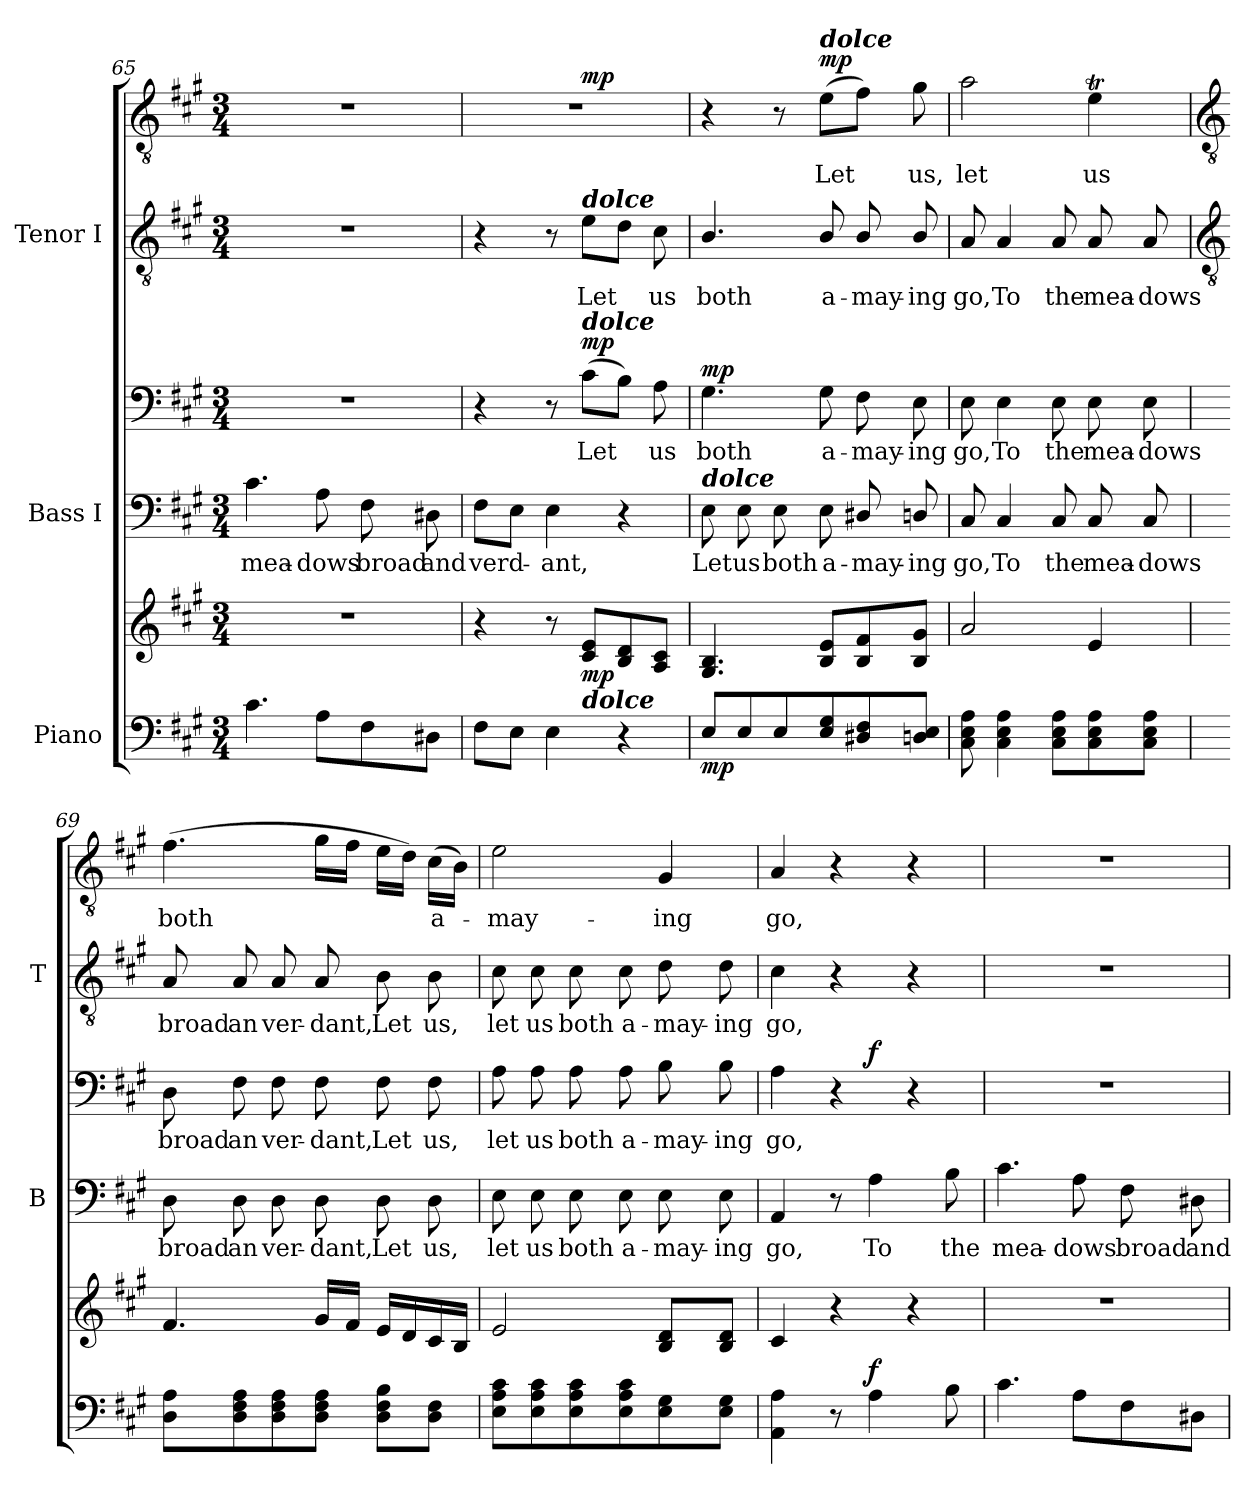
**kern	**kern	**dynam	**kern	**text	**kern	**text	**dynam	**kern	**text	**kern	**text	**dynam
*part3	*part3	*part3	*part2	*part2	*part2	*part2	*part2	*part1	*part1	*part1	*part1	*part1
*staff6	*staff5	*staff5/6	*staff4	*staff4	*staff3	*staff3	*staff3/4	*staff2	*staff2	*staff1	*staff1	*staff1/2
*I"Piano	*	*	*I"Bass I	*	*	*	*	*I"Tenor I	*	*	*	*
*	*	*	*I'B	*	*	*	*	*I'T	*	*	*	*
!!LO:LB:g=z
*clefF4	*clefG2	*	*clefF4	*	*clefF4	*	*	*clefGv2	*	*clefGv2	*	*
*k[f#c#g#]	*k[f#c#g#]	*	*k[f#c#g#]	*	*k[f#c#g#]	*	*	*k[f#c#g#]	*	*k[f#c#g#]	*	*
*A:	*A:	*	*A:	*	*A:	*	*	*A:	*	*A:	*	*
*M3/4	*M3/4	*	*M3/4	*	*M3/4	*	*	*M3/4	*	*M3/4	*	*
=65	=65	=65	=65	=65	=65	=65	=65	=65	=65	=65	=65	=65
!	!LO:N:vis=1	!	!	!LO:LY:b	!LO:N:vis=1	!	!	!LO:N:vis=1	!	!LO:N:vis=1	!	!
4.c#	2.r	.	4.c#	mea-	2.r	.	.	2.r	.	2.r	.	.
!	!	!	!	!LO:LY:b	!	!	!	!	!	!	!	!
8AL	.	.	8A	-dows	.	.	.	.	.	.	.	.
!	!	!	!	!LO:LY:b	!	!	!	!	!	!	!	!
8F#	.	.	8F#	broad	.	.	.	.	.	.	.	.
!	!	!	!	!LO:LY:b	!	!	!	!	!	!	!	!
8D#XJ	.	.	8D#X	and	.	.	.	.	.	.	.	.
=66	=66	=66	=66	=66	=66	=66	=66	=66	=66	=66	=66	=66
!	!	!	!	!LO:LY:b	!	!	!	!	!	!LO:N:vis=1	!	!
8F#L	4r	.	8F#L	verd-	4r	.	.	4r	.	2.r	.	.
8EJ	.	.	8EJ	.	.	.	.	.	.	.	.	.
!	!	!	!	!LO:LY:b	!	!	!	!	!	!	!	!
4E	8r	.	4E	ant,	8r	.	.	8r	.	.	.	.
!	!	!	!	!	!	!	!	!LO:TX:a:Bi:t=dolce	!	!	!	!
!	!	!	!	!	!LO:TX:a:Bi:t=dolce	!	!	!	!	!	!	!
!	!LO:TX:b:Bi:t=dolce	!	!	!	!	!	!	!	!	!	!	!
!	!	!LO:DY:b	!	!	!	!LO:LY:b	!LO:DY:b	!	!LO:LY:b	!	!	!LO:DY:b=2
.	8c# 8eL	mp	.	.	(>8c#L	Let	mp	8eL	Let	.	.	mp
4r	8B 8d	.	4r	.	8BJ)	.	.	8dJ	.	.	.	.
!	!	!	!	!	!	!LO:LY:b	!	!	!LO:LY:b	!	!	!
.	8A 8c#J	.	.	.	8A	us	.	8c#	us	.	.	.
=67	=67	=67	=67	=67	=67	=67	=67	=67	=67	=67	=67	=67
!	!	!	!LO:TX:a:Bi:t=dolce	!	!	!	!	!	!	!	!	!
!	!	!LO:DY:b=2	!	!LO:LY:b	!	!LO:LY:b	!LO:DY:b=2	!	!LO:LY:b	!	!	!
8EL	4.G# 4.B	mp	8E	Let	4.G#	both	mp	4.B/	both	4r	.	.
!	!	!	!	!LO:LY:b	!	!	!	!	!	!	!	!
8E	.	.	8E	us	.	.	.	.	.	.	.	.
!	!	!	!	!LO:LY:b	!	!	!	!	!	!	!	!
8E	.	.	8E	both	.	.	.	.	.	8r	.	.
!	!	!	!	!	!	!	!	!	!	!LO:TX:a:Bi:t=dolce	!	!
!	!	!	!	!LO:LY:b	!	!LO:LY:b	!	!	!LO:LY:b	!	!LO:LY:b	!LO:DY:b
8E 8G#	8B 8eL	.	8E	a-	8G#	a-	.	8B/	a-	(>8eL	Let	mp
!	!	!	!	!LO:LY:b	!	!LO:LY:b	!	!	!LO:LY:b	!	!	!
8D#X/ 8F#/	8B 8f#	.	8D#X/	-may-	8F#	-may-	.	8B/	-may-	8f#J)	.	.
!	!	!	!	!LO:LY:b	!	!LO:LY:b	!	!	!LO:LY:b	!	!LO:LY:b	!
8Dn 8EJ	8B 8g#J	.	8Dn/	-ing	8E	-ing	.	8B/	-ing	8g#	us,	.
=68	=68	=68	=68	=68	=68	=68	=68	=68	=68	=68	=68	=68
!	!	!	!	!LO:LY:b	!	!LO:LY:b	!	!	!LO:LY:b	!	!LO:LY:b	!
8C# 8E 8A	2a	.	8C#	go,	8E	go,	.	8A	go,	2a	let	.
!	!	!	!	!LO:LY:b	!	!LO:LY:b	!	!	!LO:LY:b	!	!	!
4C# 4E 4A	.	.	4C#	To	4E	To	.	4A	To	.	.	.
!	!	!	!	!LO:LY:b	!	!LO:LY:b	!	!	!LO:LY:b	!	!	!
8C# 8E 8AL	.	.	8C#	the	8E	the	.	8A	the	.	.	.
!	!	!	!	!LO:LY:b	!	!LO:LY:b	!	!	!LO:LY:b	!	!LO:LY:b	!
8C# 8E 8A	4e	.	8C#	mea-	8E	mea-	.	8A	mea-	4eT	us	.
!	!	!	!	!LO:LY:b	!	!LO:LY:b	!	!	!LO:LY:b	!	!	!
8C# 8E 8AJ	.	.	8C#	-dows	8E	-dows	.	8A	-dows	.	.	.
!!LO:LB:g=z
=69	=69	=69	=69	=69	=69	=69	=69	=69	=69	=69	=69	=69
*	*	*	*	*	*	*	*	*clefGv2	*	*clefGv2	*	*
!	!	!	!	!LO:LY:b	!	!LO:LY:b	!	!	!LO:LY:b	!	!LO:LY:b	!
8D 8AL	4.f#	.	8D	broad	8D	broad	.	8A	broad	(>4.f#	both	.
!	!	!	!	!LO:LY:b	!	!LO:LY:b	!	!	!LO:LY:b	!	!	!
8D 8F# 8A	.	.	8D	an	8F#	an	.	8A	an	.	.	.
!	!	!	!	!LO:LY:b	!	!LO:LY:b	!	!	!LO:LY:b	!	!	!
8D 8F# 8A	.	.	8D	ver-	8F#	ver-	.	8A	ver-	.	.	.
!	!	!	!	!LO:LY:b	!	!LO:LY:b	!	!	!LO:LY:b	!	!	!
8D 8F# 8AJ	16g#LL	.	8D	-dant,	8F#	-dant,	.	8A	-dant,	16g#LL	.	.
.	16f#JJ	.	.	.	.	.	.	.	.	16f#JJ	.	.
!	!	!	!	!LO:LY:b	!	!LO:LY:b	!	!	!LO:LY:b	!	!	!
8D 8F# 8BL	16eLL	.	8D	Let	8F#	Let	.	8B	Let	16eLL	.	.
.	16d	.	.	.	.	.	.	.	.	16dJJ)	.	.
!	!	!	!	!LO:LY:b	!	!LO:LY:b	!	!	!LO:LY:b	!	!LO:LY:b	!
8D 8F#J	16c#	.	8D	us,	8F#	us,	.	8B	us,	(>16c#LL	a-	.
.	16BJJ	.	.	.	.	.	.	.	.	16BJJ)	.	.
=70	=70	=70	=70	=70	=70	=70	=70	=70	=70	=70	=70	=70
!	!	!	!	!LO:LY:b	!	!LO:LY:b	!	!	!LO:LY:b	!	!LO:LY:b	!
8E 8A 8c#L	2e	.	8E	let	8A	let	.	8c#	let	2e	may-	.
!	!	!	!	!LO:LY:b	!	!LO:LY:b	!	!	!LO:LY:b	!	!	!
8E 8A 8c#	.	.	8E	us	8A	us	.	8c#	us	.	.	.
!	!	!	!	!LO:LY:b	!	!LO:LY:b	!	!	!LO:LY:b	!	!	!
8E 8A 8c#	.	.	8E	both	8A	both	.	8c#	both	.	.	.
!	!	!	!	!LO:LY:b	!	!LO:LY:b	!	!	!LO:LY:b	!	!	!
8E 8A 8c#	.	.	8E	a-	8A	a-	.	8c#	a-	.	.	.
!	!	!	!	!LO:LY:b	!	!LO:LY:b	!	!	!LO:LY:b	!	!LO:LY:b	!
8E 8G#	8B 8dL	.	8E	-may-	8B	-may-	.	8d	-may-	4G#	-ing	.
!	!	!	!	!LO:LY:b	!	!LO:LY:b	!	!	!LO:LY:b	!	!	!
8E 8G#J	8B 8dJ	.	8E	-ing	8B	-ing	.	8d	-ing	.	.	.
=71	=71	=71	=71	=71	=71	=71	=71	=71	=71	=71	=71	=71
!	!	!	!	!LO:LY:b	!	!LO:LY:b	!	!	!LO:LY:b	!	!LO:LY:b	!
4AA 4A	4c#	.	4AA	go,	4A	go,	.	4c#	go,	4A	go,	.
8r	4r	.	8r	.	4r	.	.	4r	.	4r	.	.
!	!	!LO:DY:a=2	!	!LO:LY:b	!	!	!LO:DY:b=2	!	!	!	!	!
4A	.	f	4A	To	.	.	f	.	.	.	.	.
.	4r	.	.	.	4r	.	.	4r	.	4r	.	.
!	!	!	!	!LO:LY:b	!	!	!	!	!	!	!	!
8B	.	.	8B	the	.	.	.	.	.	.	.	.
=72	=72	=72	=72	=72	=72	=72	=72	=72	=72	=72	=72	=72
!	!LO:N:vis=1	!	!	!LO:LY:b	!LO:N:vis=1	!	!	!LO:N:vis=1	!	!LO:N:vis=1	!	!
4.c#	2.r	.	4.c#	mea-	2.r	.	.	2.r	.	2.r	.	.
!	!	!	!	!LO:LY:b	!	!	!	!	!	!	!	!
8AL	.	.	8A	-dows	.	.	.	.	.	.	.	.
!	!	!	!	!LO:LY:b	!	!	!	!	!	!	!	!
8F#	.	.	8F#	broad	.	.	.	.	.	.	.	.
!	!	!	!	!LO:LY:b	!	!	!	!	!	!	!	!
8D#XJ	.	.	8D#X	and	.	.	.	.	.	.	.	.
=	=	=	=	=	=	=	=	=	=	=	=	=
*-	*-	*-	*-	*-	*-	*-	*-	*-	*-	*-	*-	*-
